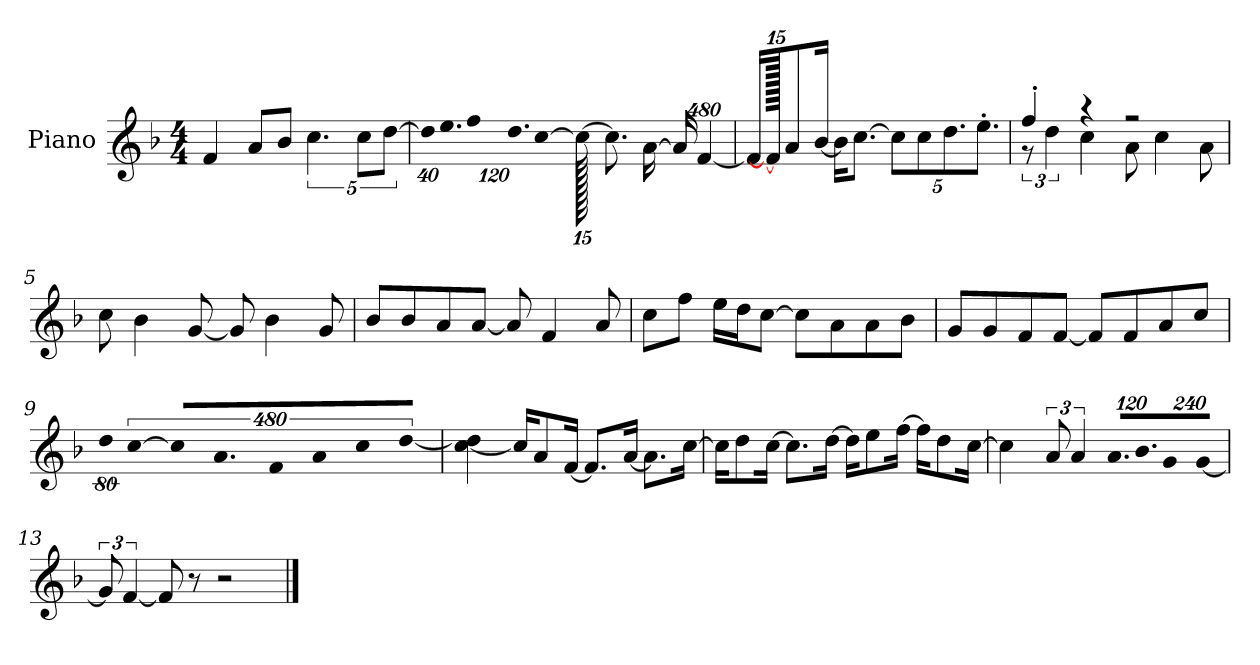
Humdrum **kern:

**kern
*part1
*staff1
*I"Piano
*I'P-no
*clefG2
*k[b-]
*M4/4
*MM90
=1
4f/
8a/L
8b-/J
5.cc\
10cc\L
[10dd\J
=2
*Xbrackettup
!LO:N:vis=32
640%23dd\KLL]
!LO:N:vis=16.
960%103ee\J
!LO:N:vis=8
960%137ff\
!LO:N:vis=16.
960%103dd\L
[384%41cc\J
1920cc\_
8.cc\L]
[16a\Jk
16a/KL]
[1920%359f/
=3
16f/KL]
1920f/_
8a/
[16b-/Jk
16b-\KL]
[8.cc\J
10cc\L]
10cc\
10.dd\
10.ee'\J
=4
*^
*	*brackettup
4ff'/	12r
.	6dd\
4r	4cc\
2r	8a\
.	4cc\
.	8a\
*v	*v
!!LO:LB:g=z
=5
8cc\
4b-\
[8g/
8g/]
4b-\
8g/
=6
8b-/L
8b-/
8a/
[8a/J
8a/]
4f/
8a/
=7
8cc\L
8ff\J
16ee\LL
16dd\J
[8cc\J
8cc\L]
8a\
8a\
8b-\J
=8
8g/L
8g/
8f/
[8f/J
8f/L]
8f/
8a/
8cc/J
=9
!LO:N:vis=8
640%71dd\
!LO:N:vis=4
[1920%427cc\
!LO:N:vis=16
1920%107cc/KL]
9.a/
!LO:N:vis=8
640%71f/
!LO:N:vis=8
640%71a/
!LO:N:vis=8
640%71cc/
!LO:N:vis=8
[640%71dd/J
!!LO:LB:g=z
=10
[4cc\ 4dd\]
16cc/KL]
8a/
[16f/Jk
8.f/L]
[16a/Jk
8.a\L]
[16cc\Jk
=11
16cc\KL]
8dd\
[16cc\Jk
8.cc\L]
[16dd\Jk
16dd\KL]
8ee\
[16ff\Jk
16ff\KL]
8dd\
[16cc\Jk
=12
4cc\]
12a/
6a/
*Xbrackettup
!LO:N:vis=16.
960%103a/LL
!LO:N:vis=16.
960%103b-/J
!LO:N:vis=8
960%137g/
!LO:N:vis=8
[960%137g/J
=13
*brackettup
12g/]
[6f/
8f/]
8r
2r
==
*-
